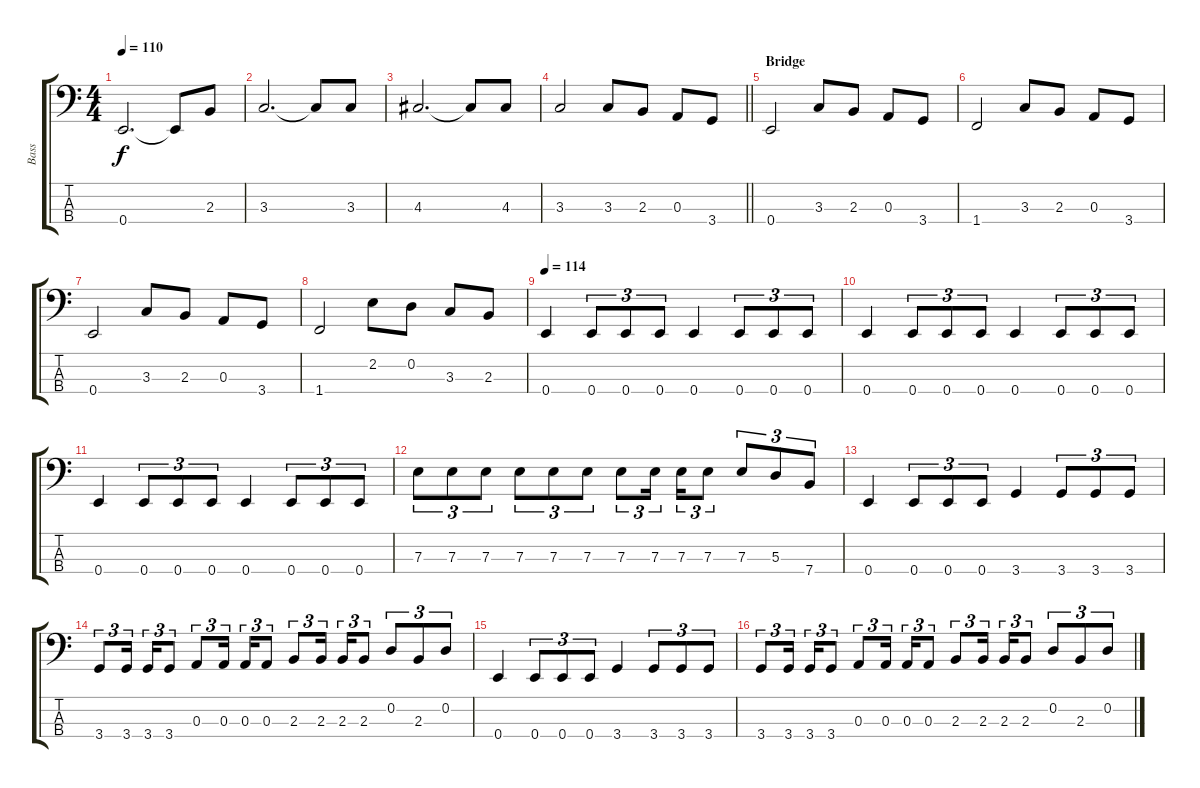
\track ("Bass" "Bass") {instrument electricbasspick}
\staff {score tabs}
\tuning (G2 D2 A1 E1) {hide}
\ts (4 4)
\tempo 110
\clef f4
\ks c
0.4.2{d dy f} 0.4{t}.8 2.3.8 |
3.3.2{d} 3.3{t}.8 3.3.8 |
4.3.2{d} 4.3{t}.8 4.3.8 |
\barLineRight lightlight
3.3.2 3.3.8 2.3.8 0.3.8 3.4.8 |
\section ("" "Bridge")
0.4.2 3.3.8 2.3.8 0.3.8 3.4.8 |
1.4.2 3.3.8 2.3.8 0.3.8 3.4.8 |
0.4.2 3.3.8 2.3.8 0.3.8 3.4.8 |
1.4.2 2.2.8 0.2.8 3.3.8 2.3.8 |
\tempo 114
0.4.4 0.4.8{tu (3 2)} 0.4.8{tu (3 2)} 0.4.8{tu (3 2)} 0.4.4 0.4.8{tu (3 2)} 0.4.8{tu (3 2)} 0.4.8{tu (3 2)} |
0.4.4 0.4.8{tu (3 2)} 0.4.8{tu (3 2)} 0.4.8{tu (3 2)} 0.4.4 0.4.8{tu (3 2)} 0.4.8{tu (3 2)} 0.4.8{tu (3 2)} |
0.4.4 0.4.8{tu (3 2)} 0.4.8{tu (3 2)} 0.4.8{tu (3 2)} 0.4.4 0.4.8{tu (3 2)} 0.4.8{tu (3 2)} 0.4.8{tu (3 2)} |
7.3.8{tu (3 2)} 7.3.8{tu (3 2)} 7.3.8{tu (3 2)} 7.3.8{tu (3 2)} 7.3.8{tu (3 2)} 7.3.8{tu (3 2)} 7.3.8{tu (3 2)} 7.3.16{tu (3 2) beam splitsecondary} 7.3.16{tu (3 2)} 7.3.8{tu (3 2)} 7.3.8{tu (3 2)} 5.3.8{tu (3 2)} 7.4.8{tu (3 2)} |
0.4.4 0.4.8{tu (3 2)} 0.4.8{tu (3 2)} 0.4.8{tu (3 2)} 3.4.4 3.4.8{tu (3 2)} 3.4.8{tu (3 2)} 3.4.8{tu (3 2)} |
3.4.8{tu (3 2)} 3.4.16{tu (3 2) beam splitsecondary} 3.4.16{tu (3 2)} 3.4.8{tu (3 2)} 0.3.8{tu (3 2)} 0.3.16{tu (3 2) beam splitsecondary} 0.3.16{tu (3 2)} 0.3.8{tu (3 2)} 2.3.8{tu (3 2)} 2.3.16{tu (3 2) beam splitsecondary} 2.3.16{tu (3 2)} 2.3.8{tu (3 2)} 0.2.8{tu (3 2)} 2.3.8{tu (3 2)} 0.2.8{tu (3 2)} |
0.4.4 0.4.8{tu (3 2)} 0.4.8{tu (3 2)} 0.4.8{tu (3 2)} 3.4.4 3.4.8{tu (3 2)} 3.4.8{tu (3 2)} 3.4.8{tu (3 2)} |
3.4.8{tu (3 2)} 3.4.16{tu (3 2) beam splitsecondary} 3.4.16{tu (3 2)} 3.4.8{tu (3 2)} 0.3.8{tu (3 2)} 0.3.16{tu (3 2) beam splitsecondary} 0.3.16{tu (3 2)} 0.3.8{tu (3 2)} 2.3.8{tu (3 2)} 2.3.16{tu (3 2) beam splitsecondary} 2.3.16{tu (3 2)} 2.3.8{tu (3 2)} 0.2.8{tu (3 2)} 2.3.8{tu (3 2)} 0.2.8{tu (3 2)}
